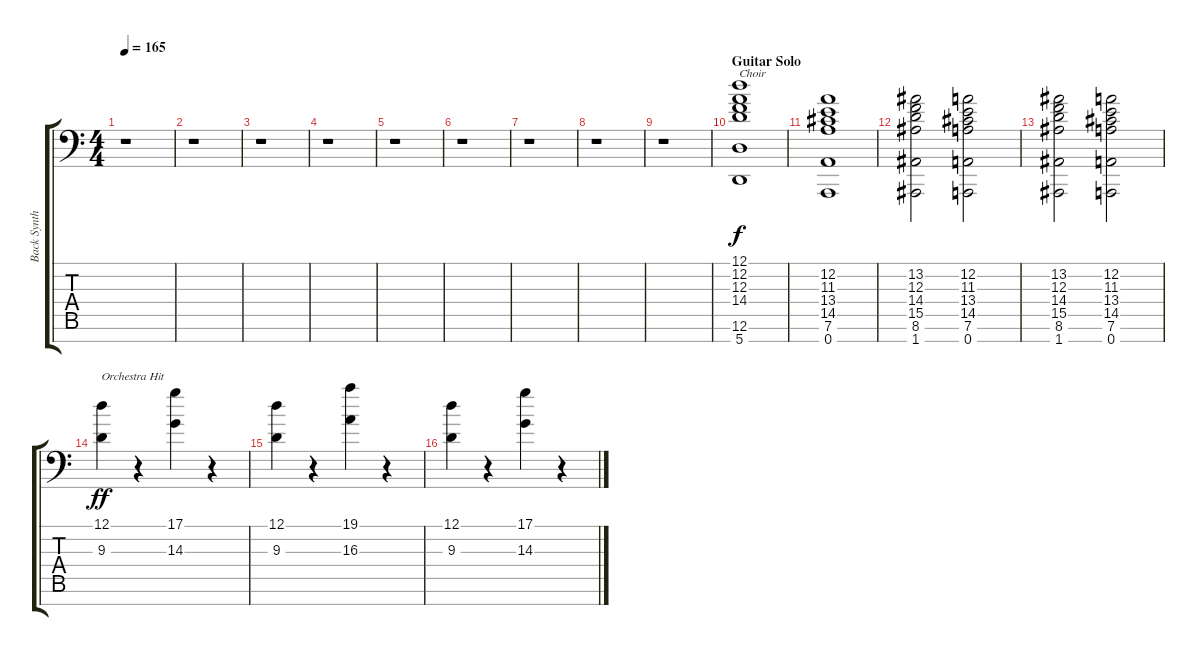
\track ("Back Synth" "Back Synth") {instrument stringensemble1}
\staff {score tabs}
\tuning (D4 A3 F3 C3 G2 D2 A1) {hide}
\ts (4 4)
\tempo 165
\clef f4
\ks c
r.1{dy f} |
r.1 |
r.1 |
r.1 |
r.1 |
r.1 |
r.1 |
r.1 |
r.1 |
\section ("" "Guitar Solo")
(12.1 12.2 12.3 14.4 12.6 5.7).1{txt "Choir" balance 10 instrument pad4choir} |
(12.2 11.3 13.4 14.5 7.6 0.7).1 |
(13.2 12.3 14.4 15.5 8.6 1.7).2 (12.2 11.3 13.4 14.5 7.6 0.7).2 |
(13.2 12.3 14.4 15.5 8.6 1.7).2 (12.2 11.3 13.4 14.5 7.6 0.7).2 |
(12.1 9.3).4{txt "Orchestra Hit" dy ff volume 13 balance 13 instrument orchestrahit} r.4 (17.1 14.3).4{balance 3} r.4 |
(12.1 9.3).4{balance 13} r.4 (19.1 16.3).4{balance 3} r.4 |
(12.1 9.3).4{balance 13} r.4 (17.1 14.3).4{balance 3} r.4
